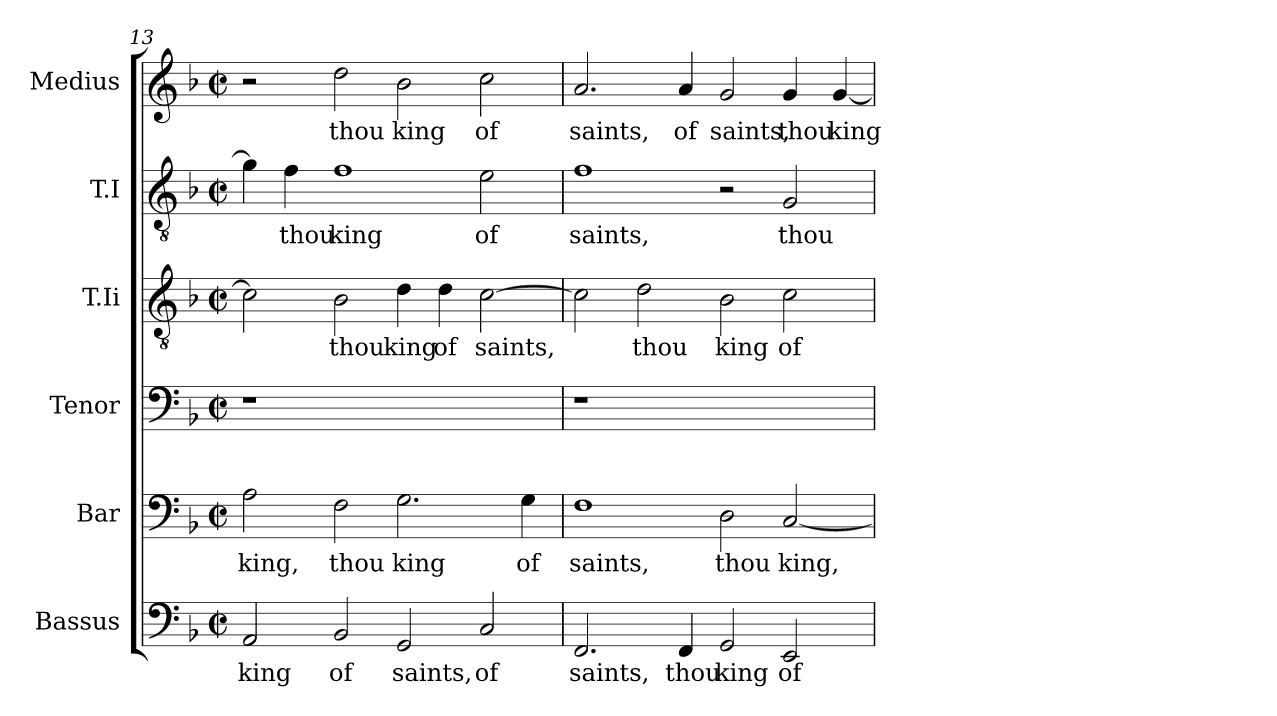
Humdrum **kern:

**kern	**text	**kern	**text	**kern	**kern	**text	**kern	**text	**kern	**text
*part6	*part6	*part5	*part5	*part4	*part3	*part3	*part2	*part2	*part1	*part1
*staff6	*staff6	*staff5	*staff5	*staff4	*staff3	*staff3	*staff2	*staff2	*staff1	*staff1
*I"Bassus	*	*I"Bar	*	*I"Tenor	*I"T.Ii	*	*I"T.I	*	*I"Medius	*
*I'B	*	*I'Bar	*	*	*I'T.Ii	*	*I'T.I	*	*I'M	*
*clefF4	*	*clefF4	*	*clefF4	*clefGv2	*	*clefGv2	*	*clefG2	*
*k[b-]	*	*k[b-]	*	*k[b-]	*k[b-]	*	*k[b-]	*	*k[b-]	*
*F:	*	*F:	*	*F:	*F:	*	*F:	*	*F:	*
*M2/2	*	*M2/2	*	*M2/2	*M2/2	*	*M2/2	*	*M2/2	*
*met(c|)	*	*met(c|)	*	*met(c|)	*met(c|)	*	*met(c|)	*	*met(c|)	*
=13	=13	=13	=13	=13	=13	=13	=13	=13	=13	=13
!	!LO:LY:b:cj	!	!LO:LY:b:cj	!	!	!LO:LY:b:cj	!	!LO:LY:b:rj	!	!
2AA/	king	2A\	king,	1r	2c\]	.	4g\]	.	2r	.
!	!	!	!	!	!	!	!	!LO:LY:b:rj	!	!
.	.	.	.	.	.	.	4f\	thou	.	.
!	!LO:LY:b:cj	!	!LO:LY:b:cj	!	!	!LO:LY:b:cj	!	!LO:LY:b:rj	!	!LO:LY:b:cj
2BB-/	of	2F\	thou	.	2B-\	thou	1f	king	2dd\	thou
!	!LO:LY:b:cj	!	!LO:LY:b:cj	!	!	!LO:LY:b:cj	!	!	!	!LO:LY:b:cj
2GG/	saints,	2.G\	king	1ryy	4d\	king	.	.	2b-\	king
!	!	!	!	!	!	!LO:LY:b:cj	!	!	!	!
.	.	.	.	.	4d\	of	.	.	.	.
!	!LO:LY:b:cj	!	!	!	!	!LO:LY:b:cj	!	!LO:LY:b:rj	!	!LO:LY:b:cj
2C/	of	.	.	.	[>2c\	saints,	2e\	of	2cc\	of
!	!	!	!LO:LY:b:cj	!	!	!	!	!	!	!
.	.	4G\	of	.	.	.	.	.	.	.
=14	=14	=14	=14	=14	=14	=14	=14	=14	=14	=14
!	!LO:LY:b:cj	!	!LO:LY:b:cj	!	!	!LO:LY:b:cj	!	!LO:LY:b:rj	!	!LO:LY:b:cj
2.FF/	saints,	1F	saints,	1r	2c\]	.	1f	saints,	2.a/	saints,
!	!	!	!	!	!	!LO:LY:b:cj	!	!	!	!
.	.	.	.	.	2d\	thou	.	.	.	.
!	!LO:LY:b:cj	!	!	!	!	!	!	!	!	!LO:LY:b:cj
4FF/	thou	.	.	.	.	.	.	.	4a/	of
!	!LO:LY:b:cj	!	!LO:LY:b:cj	!	!	!LO:LY:b:cj	!	!	!	!LO:LY:b:cj
2GG/	king	2D\	thou	1ryy	2B-\	king	2r	.	2g/	saints,
!	!LO:LY:b:cj	!	!LO:LY:b:cj	!	!	!LO:LY:b:cj	!	!LO:LY:b:rj	!	!LO:LY:b:cj
2EE/	of	[<2C/	king,	.	2c\	of	2G/	thou	4g/	thou
!	!	!	!	!	!	!	!	!	!	!LO:LY:b:cj
.	.	.	.	.	.	.	.	.	[<4g/	king
=	=	=	=	=	=	=	=	=	=	=
*-	*-	*-	*-	*-	*-	*-	*-	*-	*-	*-
